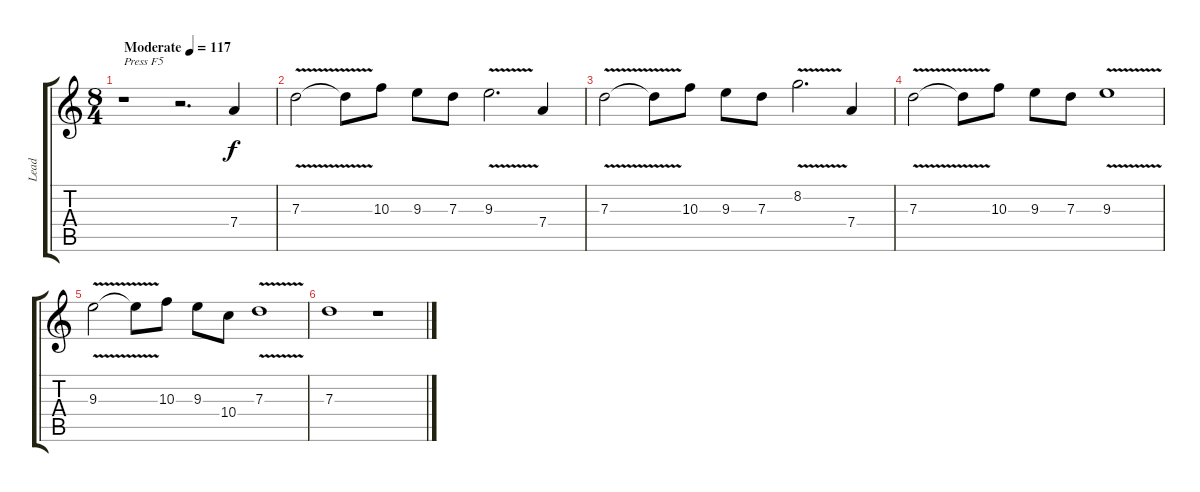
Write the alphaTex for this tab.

\track ("Lead" "Lead") {instrument distortionguitar}
\staff {score tabs}
\tuning (E4 B3 G3 D3 A2 E2) {hide}
\ts (8 4)
\tempo (117 "Moderate")
\clef g2
\ks c
r.1{txt "Press F5" dy f instrument distortionguitar} r.2{d} 7.4.4 |
7.3{v}.2 7.3{t}.8 10.3.8 9.3.8 7.3.8 9.3{v}.2{d} 7.4.4 |
7.3{v}.2 7.3{t}.8 10.3.8 9.3.8 7.3.8 8.2{v}.2{d} 7.4.4 |
7.3{v}.2 7.3{t}.8 10.3.8 9.3.8 7.3.8 9.3{v}.1 |
9.3{v}.2 9.3{t}.8 10.3.8 9.3.8 10.4.8 7.3{v}.1 |
7.3.1 r.1
